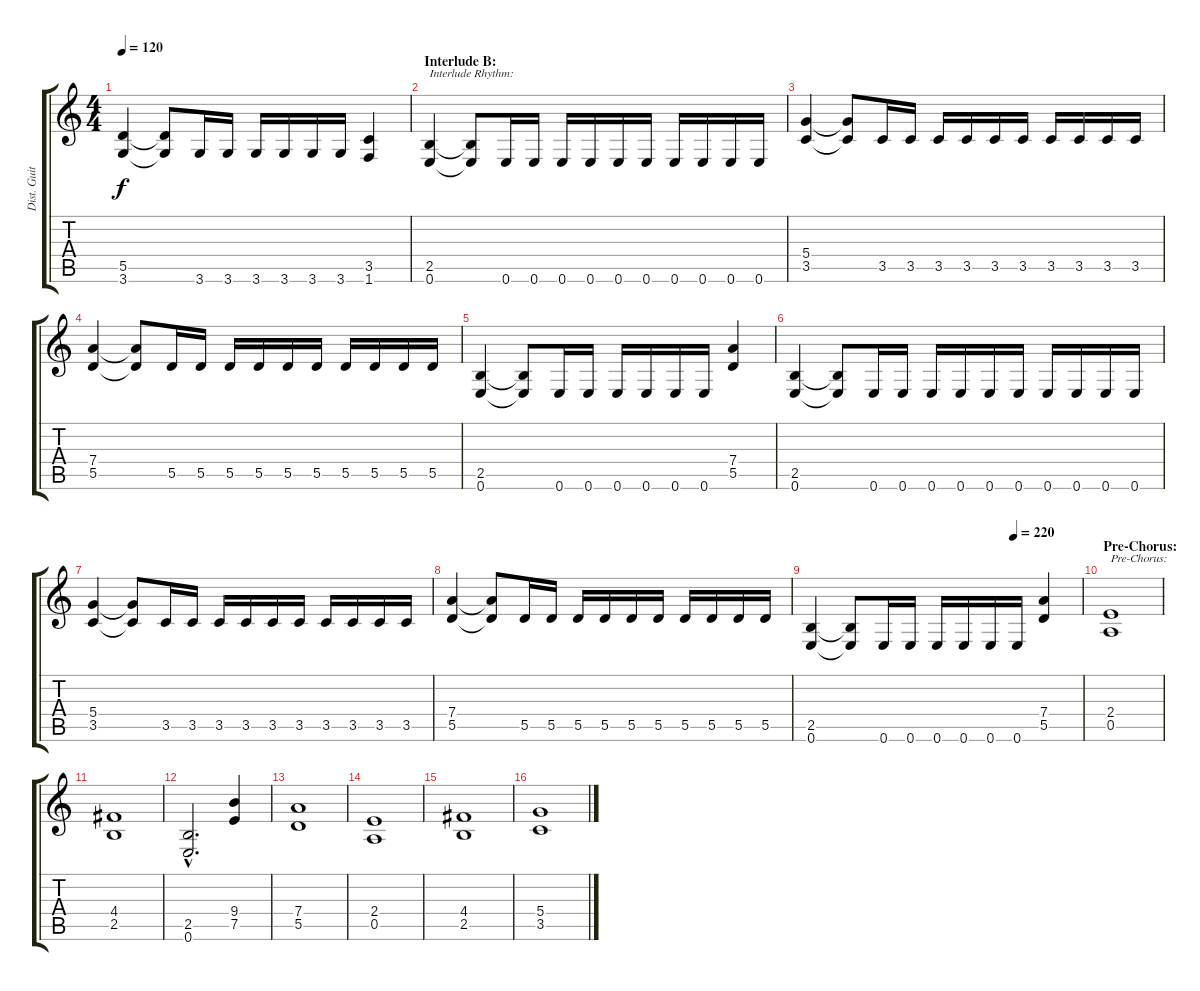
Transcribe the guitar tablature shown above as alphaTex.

\track ("Dist. Guitarzz 2" "Dist. Guit") {instrument distortionguitar}
\staff {score tabs}
\tuning (E4 B3 G3 D3 A2 E2) {hide}
\ts (4 4)
\tempo 120
\clef g2
\ks c
(5.5 3.6).4{dy f} (5.5{t} 3.6{t}).8 3.6.16 3.6.16 3.6.16 3.6.16 3.6.16 3.6.16 (3.5 1.6).4 |
\section ("" "Interlude B:")
(2.5 0.6).4{txt "Interlude Rhythm:"} (2.5{t} 0.6{t}).8 0.6.16 0.6.16 0.6.16 0.6.16 0.6.16 0.6.16 0.6.16 0.6.16 0.6.16 0.6.16 |
(5.4 3.5).4 (5.4{t} 3.5{t}).8 3.5.16 3.5.16 3.5.16 3.5.16 3.5.16 3.5.16 3.5.16 3.5.16 3.5.16 3.5.16 |
(7.4 5.5).4 (7.4{t} 5.5{t}).8 5.5.16 5.5.16 5.5.16 5.5.16 5.5.16 5.5.16 5.5.16 5.5.16 5.5.16 5.5.16 |
(2.5 0.6).4 (2.5{t} 0.6{t}).8 0.6.16 0.6.16 0.6.16 0.6.16 0.6.16 0.6.16 (7.4 5.5).4 |
(2.5 0.6).4 (2.5{t} 0.6{t}).8 0.6.16 0.6.16 0.6.16 0.6.16 0.6.16 0.6.16 0.6.16 0.6.16 0.6.16 0.6.16 |
(5.4 3.5).4 (5.4{t} 3.5{t}).8 3.5.16 3.5.16 3.5.16 3.5.16 3.5.16 3.5.16 3.5.16 3.5.16 3.5.16 3.5.16 |
(7.4 5.5).4 (7.4{t} 5.5{t}).8 5.5.16 5.5.16 5.5.16 5.5.16 5.5.16 5.5.16 5.5.16 5.5.16 5.5.16 5.5.16 |
\tempo (220 0.75)
(2.5 0.6).4 (2.5{t} 0.6{t}).8 0.6.16 0.6.16 0.6.16 0.6.16 0.6.16 0.6.16 (7.4 5.5).4 |
\section ("" "Pre-Chorus:")
(2.4 0.5).1{txt "Pre-Chorus:"} |
(4.4 2.5).1 |
(2.5{hac} 0.6{hac}).2{d} (9.4 7.5).4 |
(7.4 5.5).1 |
(2.4 0.5).1 |
(4.4 2.5).1 |
(5.4 3.5).1
